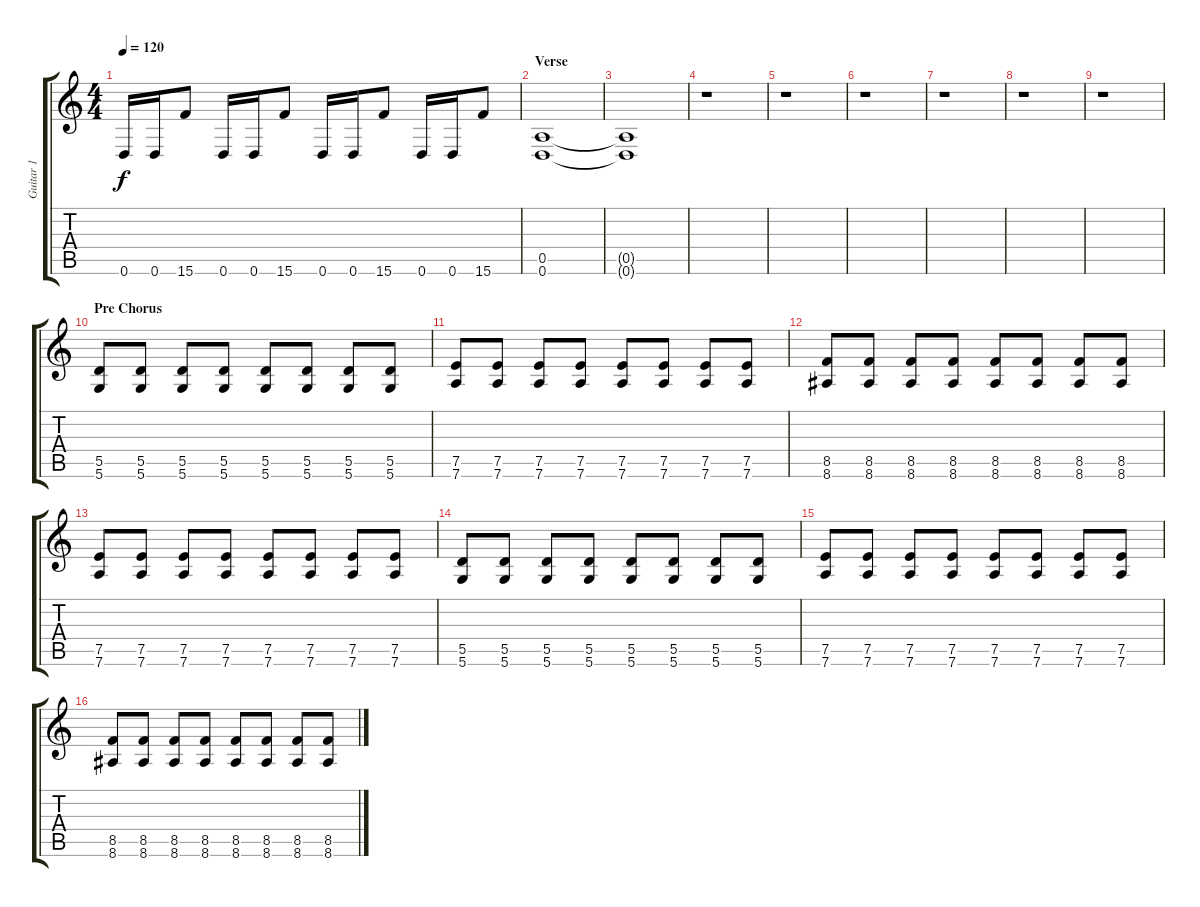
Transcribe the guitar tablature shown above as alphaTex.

\track ("Guitar 1" "Guitar 1") {instrument distortionguitar}
\staff {score tabs}
\tuning (E4 B3 G3 D3 A2 D2) {hide}
\ts (4 4)
\tempo 120
\clef g2
\ks c
0.6.16{dy f} 0.6.16 15.6.8 0.6.16 0.6.16 15.6.8 0.6.16 0.6.16 15.6.8 0.6.16 0.6.16 15.6.8 |
\section ("" "Verse")
(0.5 0.6).1{volume 0} |
(0.5{t} 0.6{t}).1 |
r.1 |
r.1 |
r.1 |
r.1 |
r.1 |
r.1 |
\section ("" "Pre Chorus")
(5.5 5.6).8{volume 13 instrument distortionguitar} (5.5 5.6).8 (5.5 5.6).8 (5.5 5.6).8 (5.5 5.6).8 (5.5 5.6).8 (5.5 5.6).8 (5.5 5.6).8 |
(7.5 7.6).8 (7.5 7.6).8 (7.5 7.6).8 (7.5 7.6).8 (7.5 7.6).8 (7.5 7.6).8 (7.5 7.6).8 (7.5 7.6).8 |
(8.5 8.6).8 (8.5 8.6).8 (8.5 8.6).8 (8.5 8.6).8 (8.5 8.6).8 (8.5 8.6).8 (8.5 8.6).8 (8.5 8.6).8 |
(7.5 7.6).8 (7.5 7.6).8 (7.5 7.6).8 (7.5 7.6).8 (7.5 7.6).8 (7.5 7.6).8 (7.5 7.6).8 (7.5 7.6).8 |
(5.5 5.6).8 (5.5 5.6).8 (5.5 5.6).8 (5.5 5.6).8 (5.5 5.6).8 (5.5 5.6).8 (5.5 5.6).8 (5.5 5.6).8 |
(7.5 7.6).8 (7.5 7.6).8 (7.5 7.6).8 (7.5 7.6).8 (7.5 7.6).8 (7.5 7.6).8 (7.5 7.6).8 (7.5 7.6).8 |
(8.5 8.6).8 (8.5 8.6).8 (8.5 8.6).8 (8.5 8.6).8 (8.5 8.6).8 (8.5 8.6).8 (8.5 8.6).8 (8.5 8.6).8
